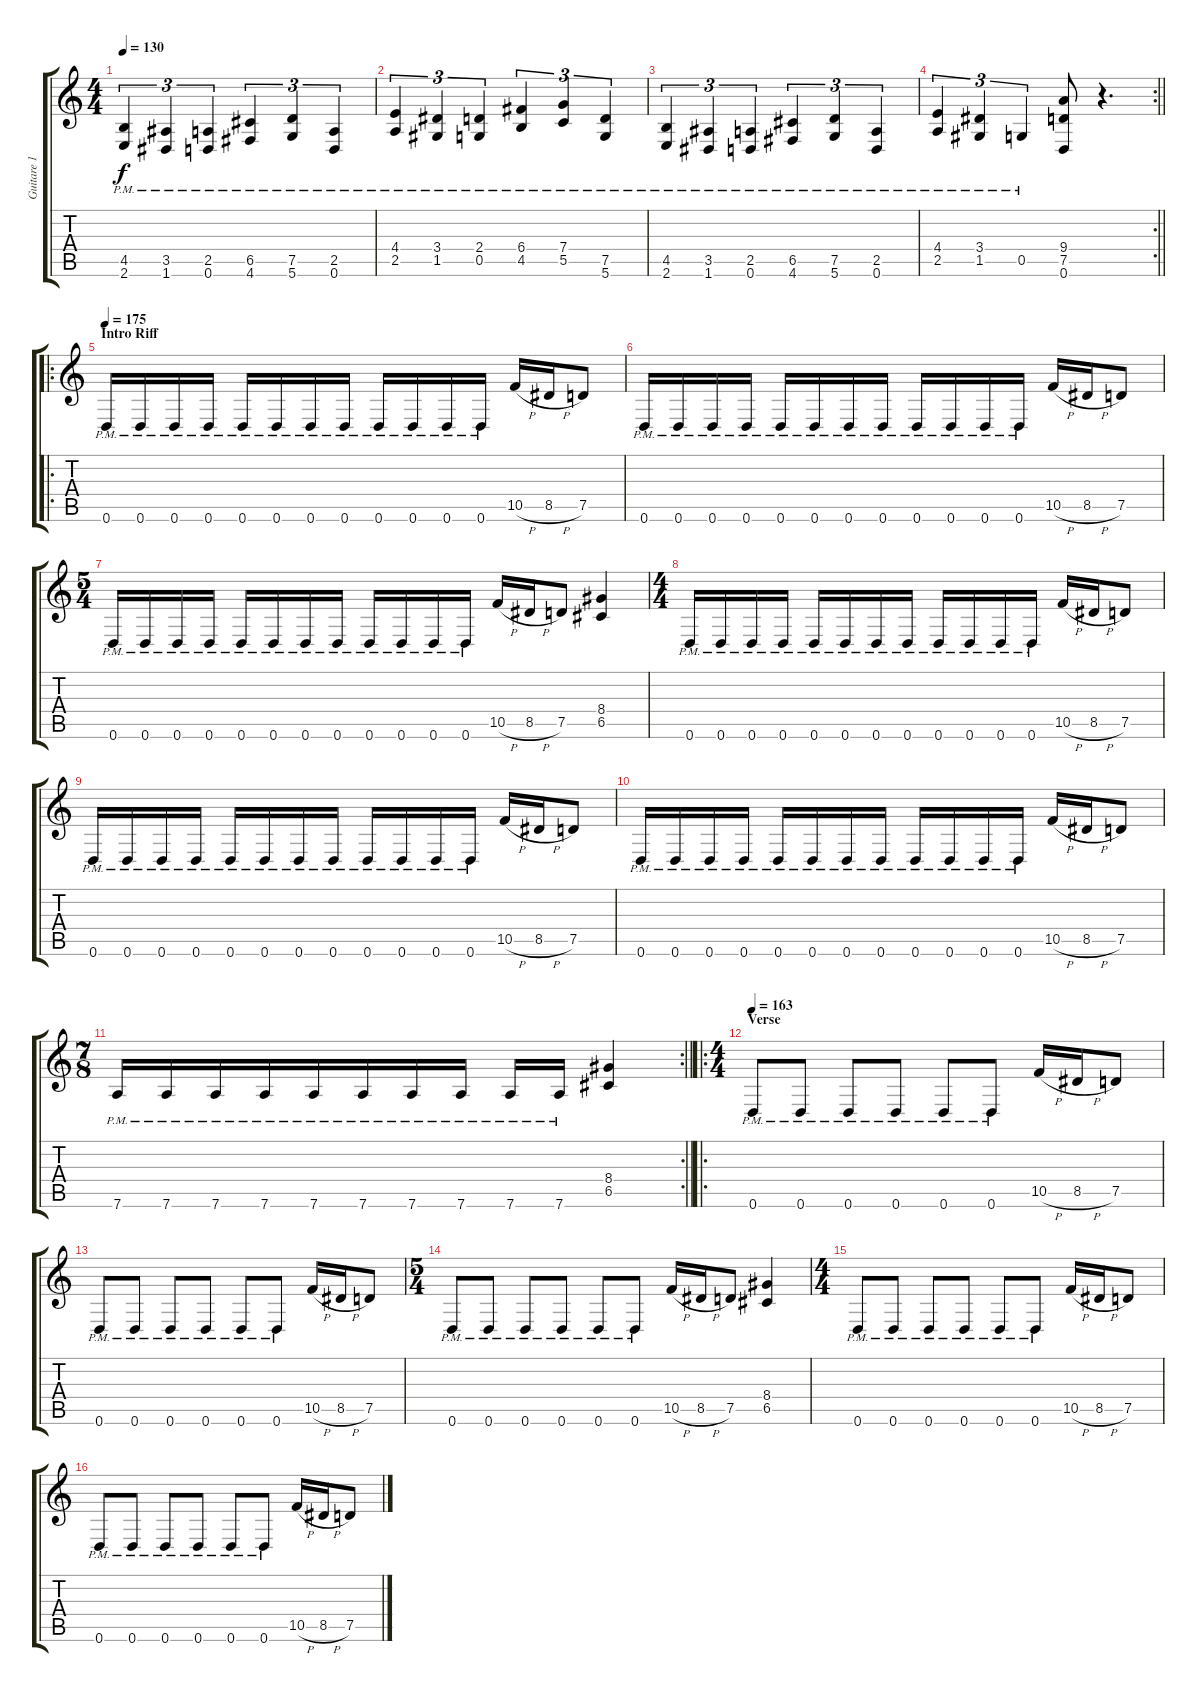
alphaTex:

\track ("Guitare 1" "Guitare 1") {instrument distortionguitar}
\staff {score tabs}
\tuning (D4 A3 F3 C3 G2 D2) {hide}
\ts (4 4)
\tempo 130
\clef g2
\ks c
(4.5{pm} 2.6{pm}).4{tu (3 2) dy f} (3.5{pm} 1.6{pm}).4{tu (3 2)} (2.5{pm} 0.6{pm}).4{tu (3 2)} (6.5{pm} 4.6{pm}).4{tu (3 2)} (7.5{pm} 5.6{pm}).4{tu (3 2)} (2.5{pm} 0.6{pm}).4{tu (3 2)} |
(4.4{pm} 2.5{pm}).4{tu (3 2)} (3.4{pm} 1.5{pm}).4{tu (3 2)} (2.4{pm} 0.5{pm}).4{tu (3 2)} (6.4{pm} 4.5{pm}).4{tu (3 2)} (7.4{pm} 5.5{pm}).4{tu (3 2)} (7.5{pm} 5.6{pm}).4{tu (3 2)} |
(4.5{pm} 2.6{pm}).4{tu (3 2)} (3.5{pm} 1.6{pm}).4{tu (3 2)} (2.5{pm} 0.6{pm}).4{tu (3 2)} (6.5{pm} 4.6{pm}).4{tu (3 2)} (7.5{pm} 5.6{pm}).4{tu (3 2)} (2.5{pm} 0.6{pm}).4{tu (3 2)} |
\rc 2
\barLineRight lightlight
(4.4{pm} 2.5{pm}).4{tu (3 2)} (3.4{pm} 1.5{pm}).4{tu (3 2)} 0.5{pm}.4{tu (3 2)} (9.4 7.5 0.6).8 r.4{d} |
\ro
\section ("" "Intro Riff")
\tempo 175
0.6{pm}.16 0.6{pm}.16 0.6{pm}.16 0.6{pm}.16 0.6{pm}.16 0.6{pm}.16 0.6{pm}.16 0.6{pm}.16 0.6{pm}.16 0.6{pm}.16 0.6{pm}.16 0.6{pm}.16 10.5{h}.16 8.5{h}.16 7.5.8 |
0.6{pm}.16 0.6{pm}.16 0.6{pm}.16 0.6{pm}.16 0.6{pm}.16 0.6{pm}.16 0.6{pm}.16 0.6{pm}.16 0.6{pm}.16 0.6{pm}.16 0.6{pm}.16 0.6{pm}.16 10.5{h}.16 8.5{h}.16 7.5.8 |
\ts (5 4)
0.6{pm}.16 0.6{pm}.16 0.6{pm}.16 0.6{pm}.16 0.6{pm}.16 0.6{pm}.16 0.6{pm}.16 0.6{pm}.16 0.6{pm}.16 0.6{pm}.16 0.6{pm}.16 0.6{pm}.16 10.5{h}.16 8.5{h}.16 7.5.8 (8.4 6.5).4 |
\ts (4 4)
0.6{pm}.16 0.6{pm}.16 0.6{pm}.16 0.6{pm}.16 0.6{pm}.16 0.6{pm}.16 0.6{pm}.16 0.6{pm}.16 0.6{pm}.16 0.6{pm}.16 0.6{pm}.16 0.6{pm}.16 10.5{h}.16 8.5{h}.16 7.5.8 |
0.6{pm}.16 0.6{pm}.16 0.6{pm}.16 0.6{pm}.16 0.6{pm}.16 0.6{pm}.16 0.6{pm}.16 0.6{pm}.16 0.6{pm}.16 0.6{pm}.16 0.6{pm}.16 0.6{pm}.16 10.5{h}.16 8.5{h}.16 7.5.8 |
0.6{pm}.16 0.6{pm}.16 0.6{pm}.16 0.6{pm}.16 0.6{pm}.16 0.6{pm}.16 0.6{pm}.16 0.6{pm}.16 0.6{pm}.16 0.6{pm}.16 0.6{pm}.16 0.6{pm}.16 10.5{h}.16 8.5{h}.16 7.5.8 |
\rc 2
\ts (7 8)
\barLineRight lightlight
7.6{pm}.16 7.6{pm}.16{beam merge} 7.6{pm}.16 7.6{pm}.16 7.6{pm}.16 7.6{pm}.16{beam merge} 7.6{pm}.16 7.6{pm}.16 7.6{pm}.16 7.6{pm}.16 (8.4 6.5).4 |
\ro
\ts (4 4)
\section ("" "Verse")
\tempo 163
0.6{pm}.8 0.6{pm}.8 0.6{pm}.8 0.6{pm}.8 0.6{pm}.8 0.6{pm}.8 10.5{h}.16 8.5{h}.16 7.5.8 |
0.6{pm}.8 0.6{pm}.8 0.6{pm}.8 0.6{pm}.8 0.6{pm}.8 0.6{pm}.8 10.5{h}.16 8.5{h}.16 7.5.8 |
\ts (5 4)
0.6{pm}.8{beam Up} 0.6{pm}.8{beam Up beam split} 0.6{pm}.8{beam Up} 0.6{pm}.8{beam Up beam split} 0.6{pm}.8{beam Up} 0.6{pm}.8{beam Up} 10.5{h}.16 8.5{h}.16 7.5.8 (8.4 6.5).4 |
\ts (4 4)
0.6{pm}.8 0.6{pm}.8 0.6{pm}.8 0.6{pm}.8 0.6{pm}.8 0.6{pm}.8 10.5{h}.16 8.5{h}.16 7.5.8 |
0.6{pm}.8 0.6{pm}.8 0.6{pm}.8 0.6{pm}.8 0.6{pm}.8 0.6{pm}.8 10.5{h}.16 8.5{h}.16 7.5.8
